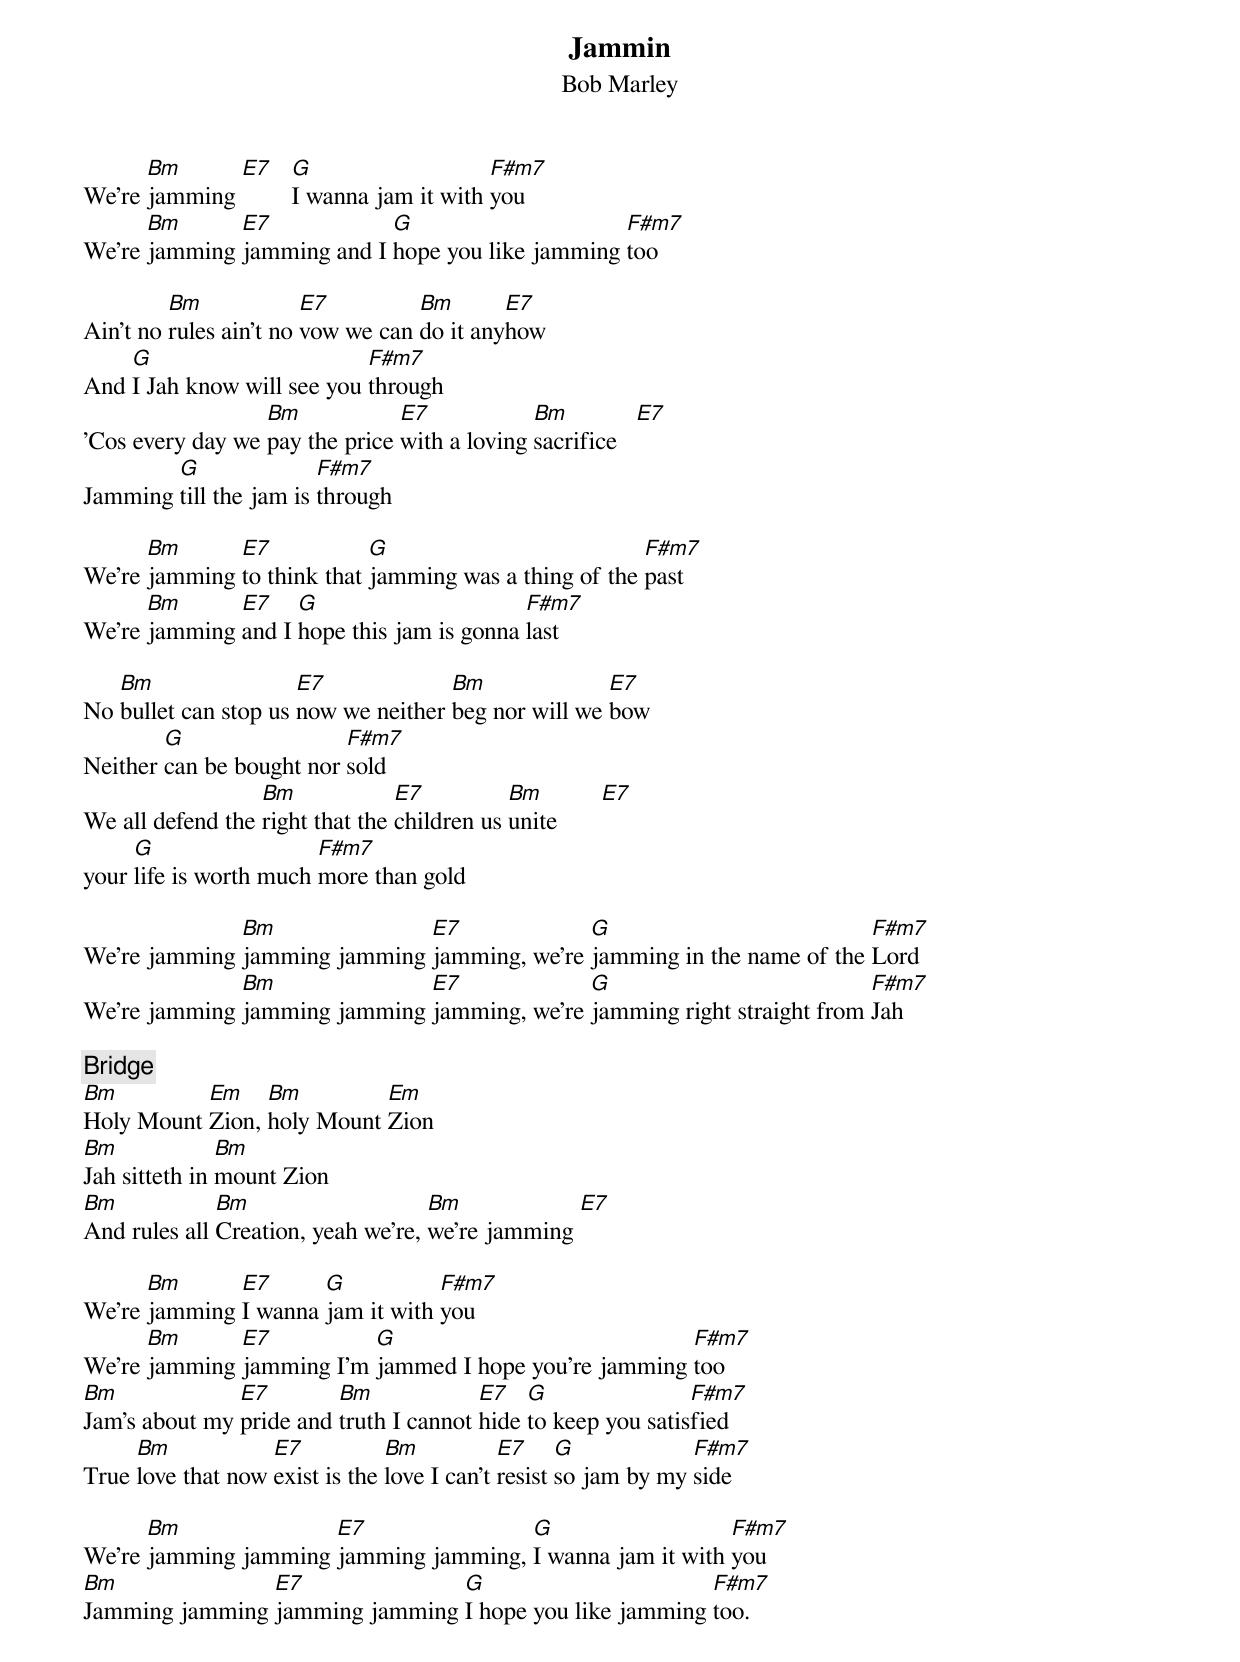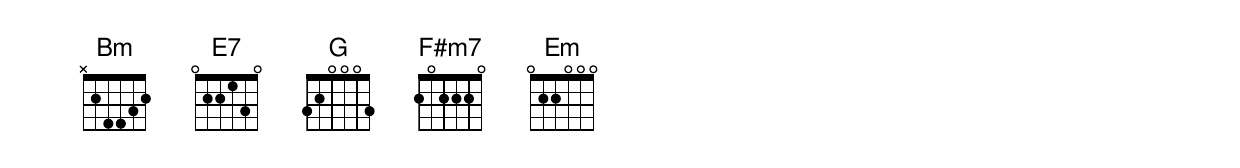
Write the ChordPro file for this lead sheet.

{title:Jammin}
{st:Bob Marley}

We're [Bm]jamming [E7]   [G]I wanna jam it with [F#m7]you
We're [Bm]jamming [E7]jamming and I [G]hope you like jamming [F#m7]too

Ain't no [Bm]rules ain't no [E7]vow we can [Bm]do it any[E7]how
And [G]I Jah know will see you [F#m7]through
'Cos every day we [Bm]pay the price [E7]with a loving [Bm]sacrifice   [E7]
Jamming [G]till the jam is [F#m7]through

We're [Bm]jamming [E7]to think that [G]jamming was a thing of the [F#m7]past
We're [Bm]jamming [E7]and I [G]hope this jam is gonna [F#m7]last

No [Bm]bullet can stop us [E7]now we neither [Bm]beg nor will we [E7]bow
Neither [G]can be bought nor [F#m7]sold
We all defend the [Bm]right that the [E7]children us [Bm]unite       [E7]
your [G]life is worth much [F#m7]more than gold

We're jamming [Bm]jamming jamming [E7]jamming, we're [G]jamming in the name of the [F#m7]Lord
We're jamming [Bm]jamming jamming [E7]jamming, we're [G]jamming right straight from [F#m7]Jah

{c:Bridge}
[Bm]Holy Mount [Em]Zion, [Bm]holy Mount [Em]Zion
[Bm]Jah sitteth in [Bm]mount Zion
[Bm]And rules all [Bm]Creation, yeah we're, [Bm]we're jamming [E7]

We're [Bm]jamming [E7]I wanna [G]jam it with [F#m7]you
We're [Bm]jamming [E7]jamming I'm [G]jammed I hope you're jamming [F#m7]too
[Bm]Jam's about my [E7]pride and [Bm]truth I cannot [E7]hide [G]to keep you satis[F#m7]fied
True [Bm]love that now [E7]exist is the [Bm]love I can't [E7]resist [G]so jam by my [F#m7]side

We're [Bm]jamming jamming [E7]jamming jamming, [G]I wanna jam it with [F#m7]you
[Bm]Jamming jamming [E7]jamming jamming [G]I hope you like jamming [F#m7]too.
